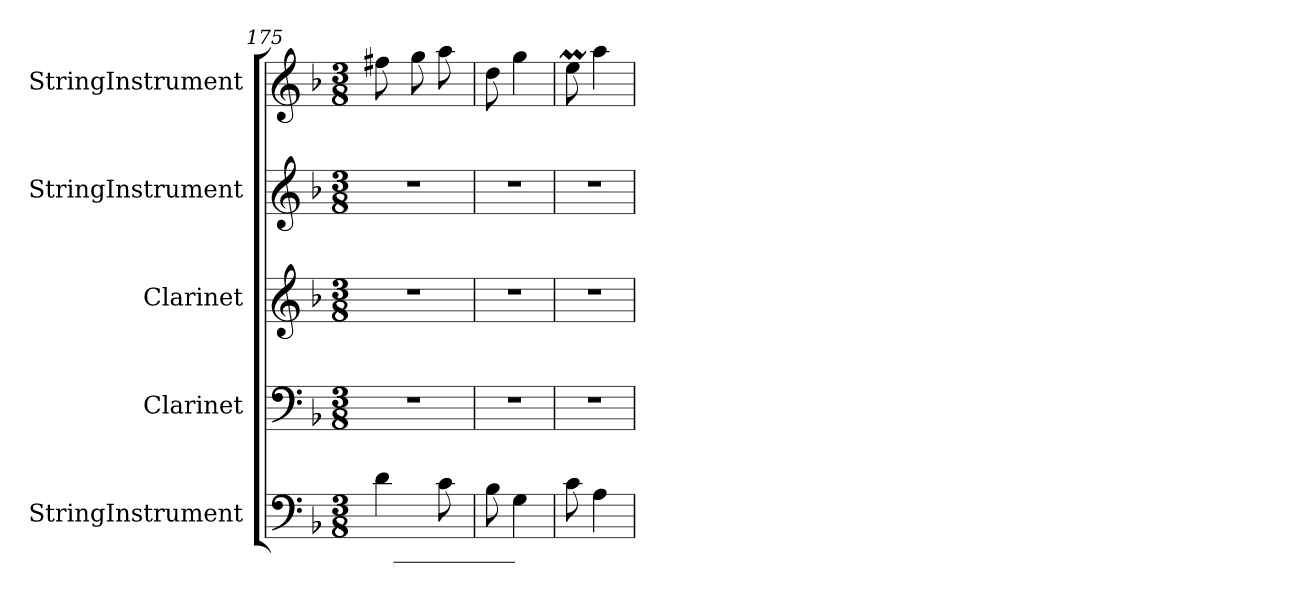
**kern	**kern	**kern	**kern	**kern
*part5	*part4	*part3	*part2	*part1
*staff5	*staff4	*staff3	*staff2	*staff1
*I"StringInstrument	*I"Clarinet	*I"Clarinet	*I"StringInstrument	*I"StringInstrument
*I'Str	*I'Cl	*I'Cl	*I'Str	*I'Str
*clefF4	*clefF4	*clefG2	*clefG2	*clefG2
*	*ITrd1c2	*ITrd1c2	*	*
*k[b-]	*k[b-e-a-]	*k[b-e-a-]	*k[b-]	*k[b-]
*F:	*E-:	*E-:	*F:	*F:
*M3/8	*M3/8	*M3/8	*M3/8	*M3/8
=175	=175	=175	=175	=175
!LO:TX:b:t=#	!	!	!	!
*^	*	*	*	*
4d\	16ryy	4.r	4.r	4.r	8ff#X\
!	!LO:TX:b:t=__________	!	!	!	!
.	4ryy	.	.	.	.
.	.	.	.	.	8gg\
8c\	.	.	.	.	8aa\
.	16ryy	.	.	.	.
!!LO:LB:g=z
=176	=176	=176	=176	=176	=176
!LO:TX:b:t=6	!	!	!	!	!
*v	*v	*	*	*	*
8B-\	4.r	4.r	4.r	8dd\
4G\	.	.	.	4gg\
=177	=177	=177	=177	=177
8c\	4.r	4.r	4.r	8eem\
4A\	.	.	.	4aa\
=	=	=	=	=
*-	*-	*-	*-	*-
